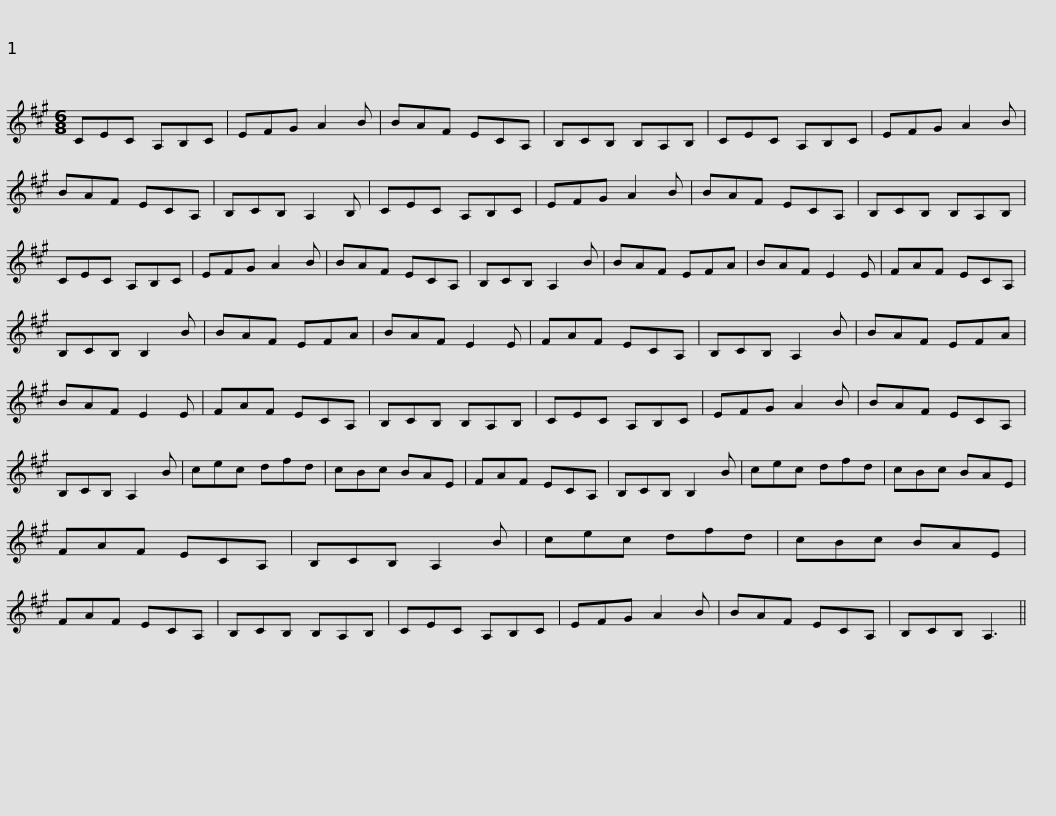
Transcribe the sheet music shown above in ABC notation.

X:1
L:1/8
M:6/8
I:linebreak $
K:A
V:1 treble
V:1
 CEC A,B,C | EFG A2 B | BAF ECA, | B,CB, B,A,B, | CEC A,B,C | %5
 EFG A2 B |$ BAF ECA, | B,CB, A,2 B, | CEC A,B,C | EFG A2 B | %10
 BAF ECA, | B,CB, B,A,B, |$ CEC A,B,C | EFG A2 B | BAF ECA, | %15
 B,CB, A,2 B | BAF EFA | BAF E2 E | FAF ECA, |$ B,CB, B,2 B | %20
 BAF EFA | BAF E2 E | FAF ECA, | B,CB, A,2 B | BAF EFA | %25
 BAF E2 E |$ FAF ECA, | B,CB, B,A,B, | CEC A,B,C | EFG A2 B | %30
 BAF ECA, | B,CB, A,2 B |$ cec dfd | cBc BAE | FAF ECA, | %35
 B,CB, B,2 B | cec dfd | cBc BAE | FAF ECA, |$ B,CB, A,2 B | %40
 cec dfd | cBc BAE | FAF ECA, | B,CB, B,A,B, | CEC A,B,C | %45
 EFG A2 B |$ BAF ECA, | B,CB, A,3 || %48
